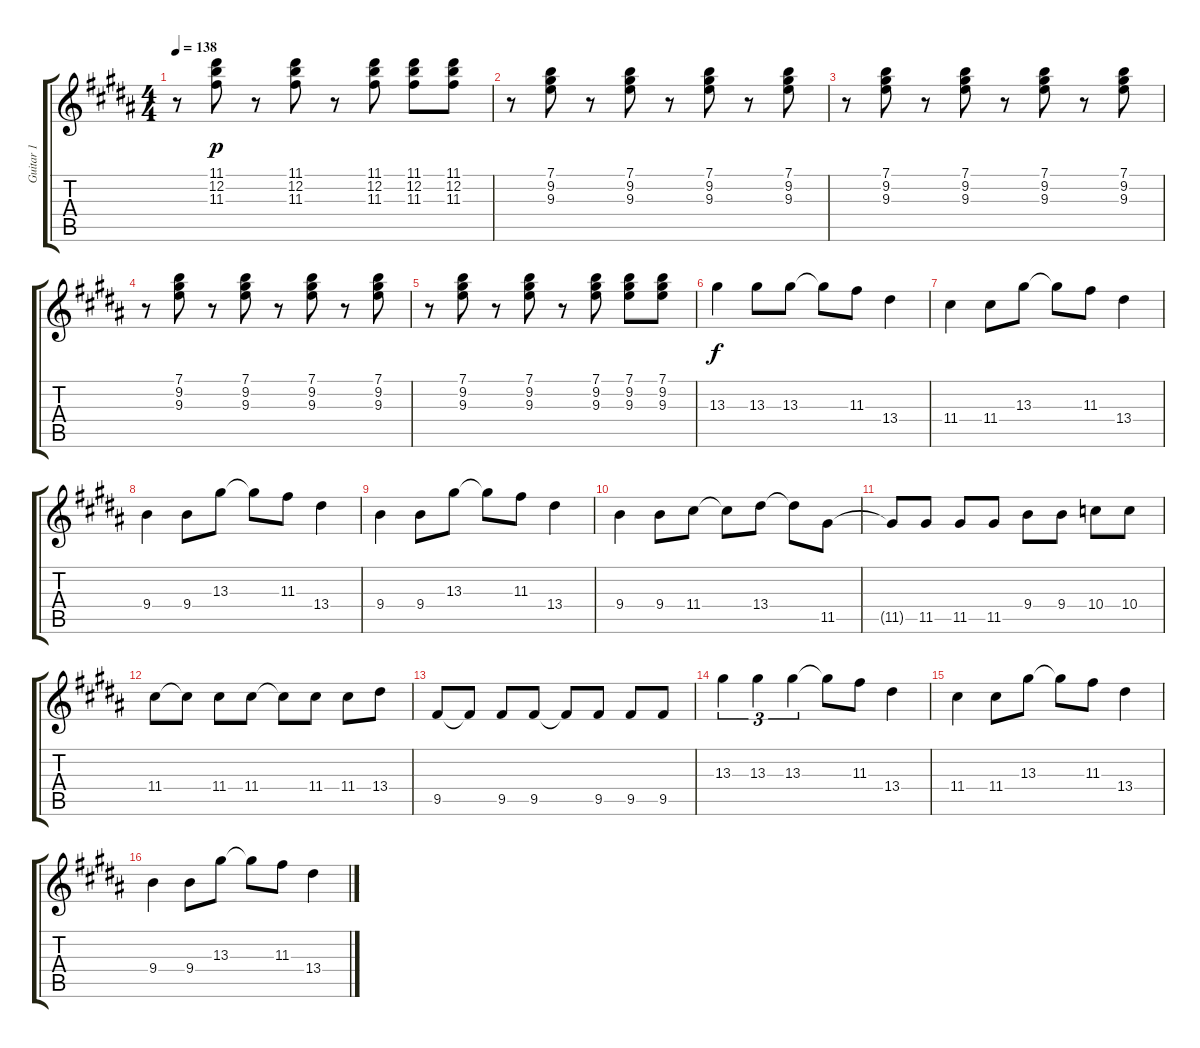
\track ("Guitar 1" "Guitar 1") {instrument distortionguitar}
\staff {score tabs}
\tuning (E4 B3 G3 D3 A2 E2) {hide}
\ts (4 4)
\tempo 138
\clef g2
\ks g#minor
r.8{dy p} (11.1 12.2 11.3).8 r.8 (11.1 12.2 11.3).8 r.8 (11.1 12.2 11.3).8 (11.1 12.2 11.3).8 (11.1 12.2 11.3).8 |
\ks b
r.8 (7.1 9.2 9.3).8 r.8 (7.1 9.2 9.3).8 r.8 (7.1 9.2 9.3).8 r.8 (7.1 9.2 9.3).8 |
\ks g#minor
r.8 (7.1 9.2 9.3).8 r.8 (7.1 9.2 9.3).8 r.8 (7.1 9.2 9.3).8 r.8 (7.1 9.2 9.3).8 |
\ks b
r.8 (7.1 9.2 9.3).8 r.8 (7.1 9.2 9.3).8 r.8 (7.1 9.2 9.3).8 r.8 (7.1 9.2 9.3).8 |
\ks g#minor
r.8 (7.1 9.2 9.3).8 r.8 (7.1 9.2 9.3).8 r.8 (7.1 9.2 9.3).8 (7.1 9.2 9.3).8 (7.1 9.2 9.3).8 |
\ks b
13.3.4{dy f volume 12 balance 16 instrument overdrivenguitar} 13.3.8 13.3.8 13.3{t}.8 11.3.8 13.4.4 |
\ks g#minor
11.4.4 11.4.8 13.3.8 13.3{t}.8 11.3.8 13.4.4 |
9.4.4 9.4.8 13.3.8 13.3{t}.8 11.3.8 13.4.4 |
9.4.4 9.4.8 13.3.8 13.3{t}.8 11.3.8 13.4.4 |
\ks b
9.4.4 9.4.8 11.4.8 11.4{t}.8 13.4.8 13.4{t}.8 11.5.8 |
\ks g#minor
11.5{t}.8 11.5.8 11.5.8 11.5.8 9.4.8 9.4.8 10.4.8 10.4.8 |
11.4.8 11.4{t}.8 11.4.8 11.4.8 11.4{t}.8 11.4.8 11.4.8 13.4.8 |
9.5.8 9.5{t}.8 9.5.8 9.5.8 9.5{t}.8 9.5.8 9.5.8 9.5.8 |
\ks b
13.3.4{tu (3 2)} 13.3.4{tu (3 2)} 13.3.4{tu (3 2)} 13.3{t}.8 11.3.8 13.4.4 |
\ks g#minor
11.4.4 11.4.8 13.3.8 13.3{t}.8 11.3.8 13.4.4 |
9.4.4 9.4.8 13.3.8 13.3{t}.8 11.3.8 13.4.4
